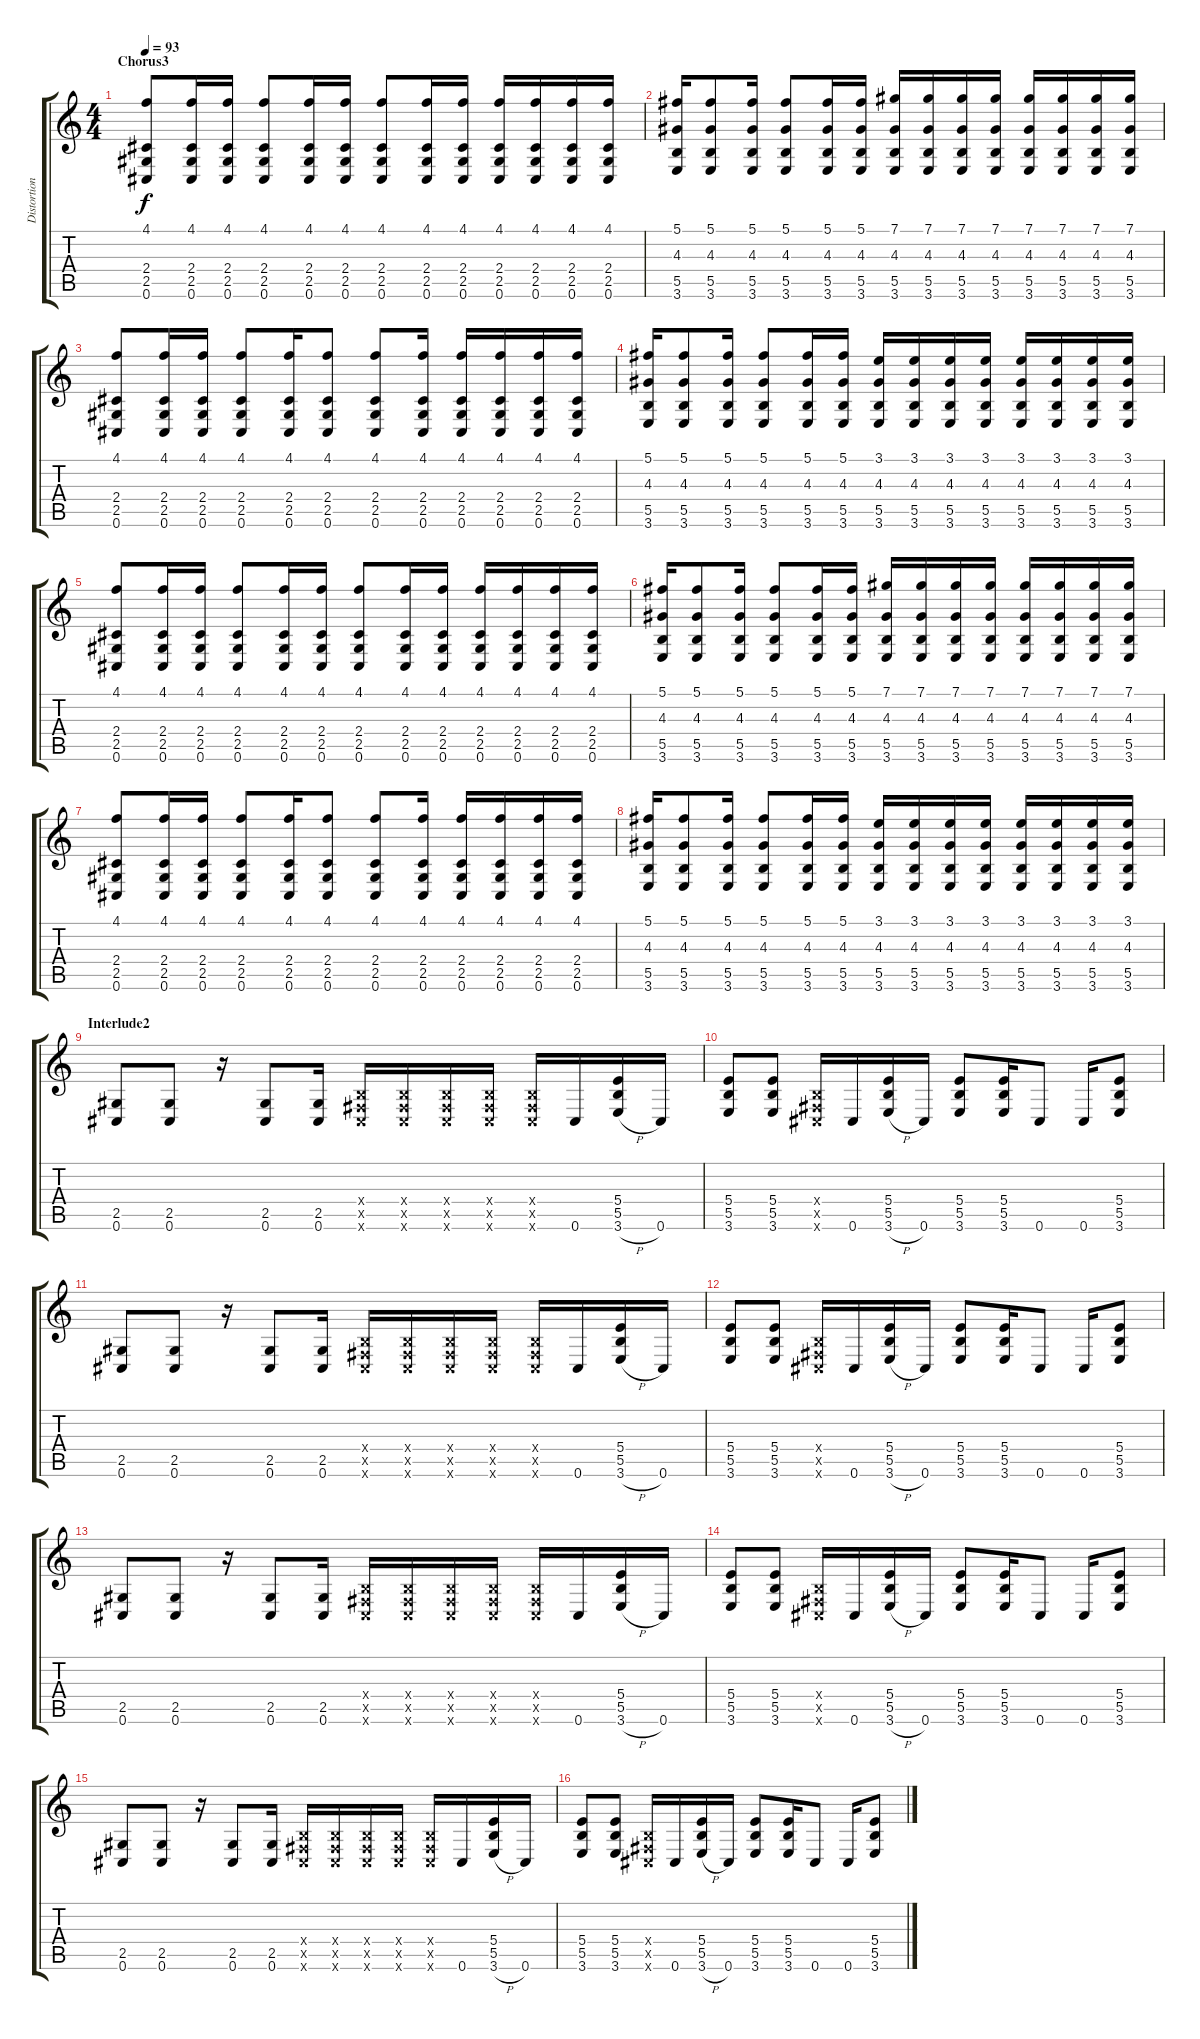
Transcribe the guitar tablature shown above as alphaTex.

\track ("Distortion Guitar" "Distortion") {instrument distortionguitar}
\staff {score tabs}
\tuning (Db4 Ab3 E3 B2 Gb2 Db2) {hide}
\ts (4 4)
\section ("" "Chorus3")
\tempo 93
\clef g2
\ks c
(4.1 2.4 2.5 0.6).8{dy f} (4.1 2.4 2.5 0.6).16 (4.1 2.4 2.5 0.6).16 (4.1 2.4 2.5 0.6).8 (4.1 2.4 2.5 0.6).16 (4.1 2.4 2.5 0.6).16 (4.1 2.4 2.5 0.6).8 (4.1 2.4 2.5 0.6).16 (4.1 2.4 2.5 0.6).16 (4.1 2.4 2.5 0.6).16 (4.1 2.4 2.5 0.6).16 (4.1 2.4 2.5 0.6).16 (4.1 2.4 2.5 0.6).16 |
(5.1 4.3 5.5 3.6).16 (5.1 4.3 5.5 3.6).8 (5.1 4.3 5.5 3.6).16 (5.1 4.3 5.5 3.6).8 (5.1 4.3 5.5 3.6).16 (5.1 4.3 5.5 3.6).16 (7.1 4.3 5.5 3.6).16 (7.1 4.3 5.5 3.6).16 (7.1 4.3 5.5 3.6).16 (7.1 4.3 5.5 3.6).16 (7.1 4.3 5.5 3.6).16 (7.1 4.3 5.5 3.6).16 (7.1 4.3 5.5 3.6).16 (7.1 4.3 5.5 3.6).16 |
(4.1 2.4 2.5 0.6).8 (4.1 2.4 2.5 0.6).16 (4.1 2.4 2.5 0.6).16 (4.1 2.4 2.5 0.6).8 (4.1 2.4 2.5 0.6).16 (4.1 2.4 2.5 0.6).8 (4.1 2.4 2.5 0.6).8 (4.1 2.4 2.5 0.6).16 (4.1 2.4 2.5 0.6).16 (4.1 2.4 2.5 0.6).16 (4.1 2.4 2.5 0.6).16 (4.1 2.4 2.5 0.6).16 |
(5.1 4.3 5.5 3.6).16 (5.1 4.3 5.5 3.6).8 (5.1 4.3 5.5 3.6).16 (5.1 4.3 5.5 3.6).8 (5.1 4.3 5.5 3.6).16 (5.1 4.3 5.5 3.6).16 (3.1 4.3 5.5 3.6).16 (3.1 4.3 5.5 3.6).16 (3.1 4.3 5.5 3.6).16 (3.1 4.3 5.5 3.6).16 (3.1 4.3 5.5 3.6).16 (3.1 4.3 5.5 3.6).16 (3.1 4.3 5.5 3.6).16 (3.1 4.3 5.5 3.6).16 |
(4.1 2.4 2.5 0.6).8 (4.1 2.4 2.5 0.6).16 (4.1 2.4 2.5 0.6).16 (4.1 2.4 2.5 0.6).8 (4.1 2.4 2.5 0.6).16 (4.1 2.4 2.5 0.6).16 (4.1 2.4 2.5 0.6).8 (4.1 2.4 2.5 0.6).16 (4.1 2.4 2.5 0.6).16 (4.1 2.4 2.5 0.6).16 (4.1 2.4 2.5 0.6).16 (4.1 2.4 2.5 0.6).16 (4.1 2.4 2.5 0.6).16 |
(5.1 4.3 5.5 3.6).16 (5.1 4.3 5.5 3.6).8 (5.1 4.3 5.5 3.6).16 (5.1 4.3 5.5 3.6).8 (5.1 4.3 5.5 3.6).16 (5.1 4.3 5.5 3.6).16 (7.1 4.3 5.5 3.6).16 (7.1 4.3 5.5 3.6).16 (7.1 4.3 5.5 3.6).16 (7.1 4.3 5.5 3.6).16 (7.1 4.3 5.5 3.6).16 (7.1 4.3 5.5 3.6).16 (7.1 4.3 5.5 3.6).16 (7.1 4.3 5.5 3.6).16 |
(4.1 2.4 2.5 0.6).8 (4.1 2.4 2.5 0.6).16 (4.1 2.4 2.5 0.6).16 (4.1 2.4 2.5 0.6).8 (4.1 2.4 2.5 0.6).16 (4.1 2.4 2.5 0.6).8 (4.1 2.4 2.5 0.6).8 (4.1 2.4 2.5 0.6).16 (4.1 2.4 2.5 0.6).16 (4.1 2.4 2.5 0.6).16 (4.1 2.4 2.5 0.6).16 (4.1 2.4 2.5 0.6).16 |
(5.1 4.3 5.5 3.6).16 (5.1 4.3 5.5 3.6).8 (5.1 4.3 5.5 3.6).16 (5.1 4.3 5.5 3.6).8 (5.1 4.3 5.5 3.6).16 (5.1 4.3 5.5 3.6).16 (3.1 4.3 5.5 3.6).16 (3.1 4.3 5.5 3.6).16 (3.1 4.3 5.5 3.6).16 (3.1 4.3 5.5 3.6).16 (3.1 4.3 5.5 3.6).16 (3.1 4.3 5.5 3.6).16 (3.1 4.3 5.5 3.6).16 (3.1 4.3 5.5 3.6).16 |
\section ("" "Interlude2")
(2.5 0.6).8 (2.5 0.6).8 r.16 (2.5 0.6).8 (2.5 0.6).16 (0.4{x} 0.5{x} 0.6{x}).16 (0.4{x} 0.5{x} 0.6{x}).16 (0.4{x} 0.5{x} 0.6{x}).16 (0.4{x} 0.5{x} 0.6{x}).16 (0.4{x} 0.5{x} 0.6{x}).16 0.6.16 (5.4 5.5 3.6{h}).16 0.6.16 |
(5.4 5.5 3.6).8 (5.4 5.5 3.6).8 (0.4{x} 0.5{x} 0.6{x}).16 0.6.16 (5.4 5.5 3.6{h}).16 0.6.16 (5.4 5.5 3.6).8 (5.4 5.5 3.6).16 0.6.8 0.6.16 (5.4 5.5 3.6).8 |
(2.5 0.6).8 (2.5 0.6).8 r.16 (2.5 0.6).8 (2.5 0.6).16 (0.4{x} 0.5{x} 0.6{x}).16 (0.4{x} 0.5{x} 0.6{x}).16 (0.4{x} 0.5{x} 0.6{x}).16 (0.4{x} 0.5{x} 0.6{x}).16 (0.4{x} 0.5{x} 0.6{x}).16 0.6.16 (5.4 5.5 3.6{h}).16 0.6.16 |
(5.4 5.5 3.6).8 (5.4 5.5 3.6).8 (0.4{x} 0.5{x} 0.6{x}).16 0.6.16 (5.4 5.5 3.6{h}).16 0.6.16 (5.4 5.5 3.6).8 (5.4 5.5 3.6).16 0.6.8 0.6.16 (5.4 5.5 3.6).8 |
(2.5 0.6).8 (2.5 0.6).8 r.16 (2.5 0.6).8 (2.5 0.6).16 (0.4{x} 0.5{x} 0.6{x}).16 (0.4{x} 0.5{x} 0.6{x}).16 (0.4{x} 0.5{x} 0.6{x}).16 (0.4{x} 0.5{x} 0.6{x}).16 (0.4{x} 0.5{x} 0.6{x}).16 0.6.16 (5.4 5.5 3.6{h}).16 0.6.16 |
(5.4 5.5 3.6).8 (5.4 5.5 3.6).8 (0.4{x} 0.5{x} 0.6{x}).16 0.6.16 (5.4 5.5 3.6{h}).16 0.6.16 (5.4 5.5 3.6).8 (5.4 5.5 3.6).16 0.6.8 0.6.16 (5.4 5.5 3.6).8 |
(2.5 0.6).8 (2.5 0.6).8 r.16 (2.5 0.6).8 (2.5 0.6).16 (0.4{x} 0.5{x} 0.6{x}).16 (0.4{x} 0.5{x} 0.6{x}).16 (0.4{x} 0.5{x} 0.6{x}).16 (0.4{x} 0.5{x} 0.6{x}).16 (0.4{x} 0.5{x} 0.6{x}).16 0.6.16 (5.4 5.5 3.6{h}).16 0.6.16 |
(5.4 5.5 3.6).8 (5.4 5.5 3.6).8 (0.4{x} 0.5{x} 0.6{x}).16 0.6.16 (5.4 5.5 3.6{h}).16 0.6.16 (5.4 5.5 3.6).8 (5.4 5.5 3.6).16 0.6.8 0.6.16 (5.4 5.5 3.6).8
